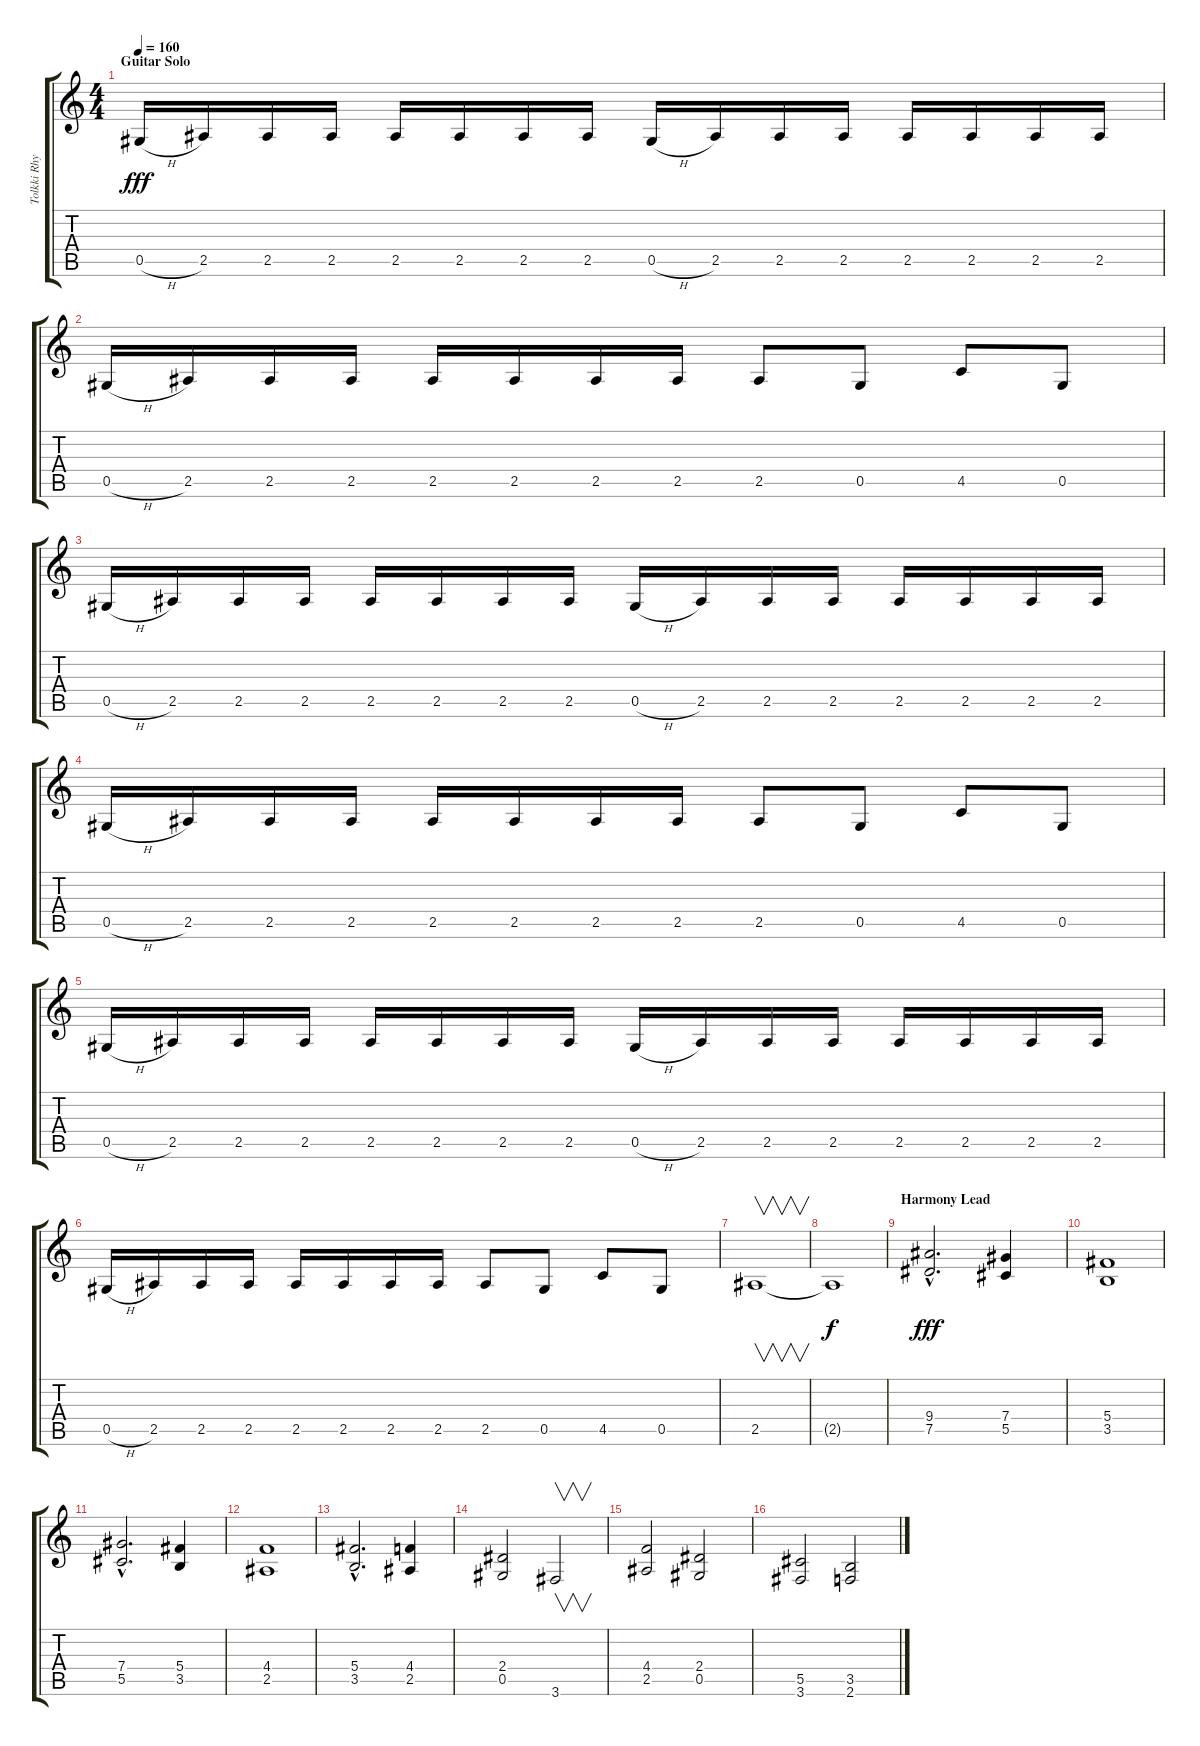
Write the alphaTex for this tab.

\track ("Tolkki Rhythm" "Tolkki Rhy") {instrument overdrivenguitar}
\staff {score tabs}
\tuning (Eb4 Bb3 Gb3 Db3 Ab2 Eb2) {hide}
\ts (4 4)
\section ("" "Guitar Solo")
\tempo 160
\clef g2
\ks c
0.5{h}.16{dy fff} 2.5.16 2.5.16 2.5.16 2.5.16 2.5.16 2.5.16 2.5.16 0.5{h}.16 2.5.16 2.5.16 2.5.16 2.5.16 2.5.16 2.5.16 2.5.16 |
0.5{h}.16 2.5.16 2.5.16 2.5.16 2.5.16 2.5.16 2.5.16 2.5.16 2.5.8 0.5.8 4.5.8 0.5.8 |
0.5{h}.16 2.5.16 2.5.16 2.5.16 2.5.16 2.5.16 2.5.16 2.5.16 0.5{h}.16 2.5.16 2.5.16 2.5.16 2.5.16 2.5.16 2.5.16 2.5.16 |
0.5{h}.16 2.5.16 2.5.16 2.5.16 2.5.16 2.5.16 2.5.16 2.5.16 2.5.8 0.5.8 4.5.8 0.5.8 |
0.5{h}.16 2.5.16 2.5.16 2.5.16 2.5.16 2.5.16 2.5.16 2.5.16 0.5{h}.16 2.5.16 2.5.16 2.5.16 2.5.16 2.5.16 2.5.16 2.5.16 |
0.5{h}.16 2.5.16 2.5.16 2.5.16 2.5.16 2.5.16 2.5.16 2.5.16 2.5.8 0.5.8 4.5.8 0.5.8 |
2.5.1{v} |
2.5{t}.1{dy f} |
\section ("" "Harmony Lead")
(9.4{hac} 7.5{hac}).2{d dy fff} (7.4 5.5).4 |
(5.4 3.5).1 |
(7.4{hac} 5.5{hac}).2{d} (5.4 3.5).4 |
(4.4 2.5).1 |
(5.4{hac} 3.5{hac}).2{d} (4.4 2.5).4 |
(2.4 0.5).2 3.6.2{v} |
(4.4 2.5).2 (2.4 0.5).2 |
(5.5 3.6).2 (3.5 2.6).2
